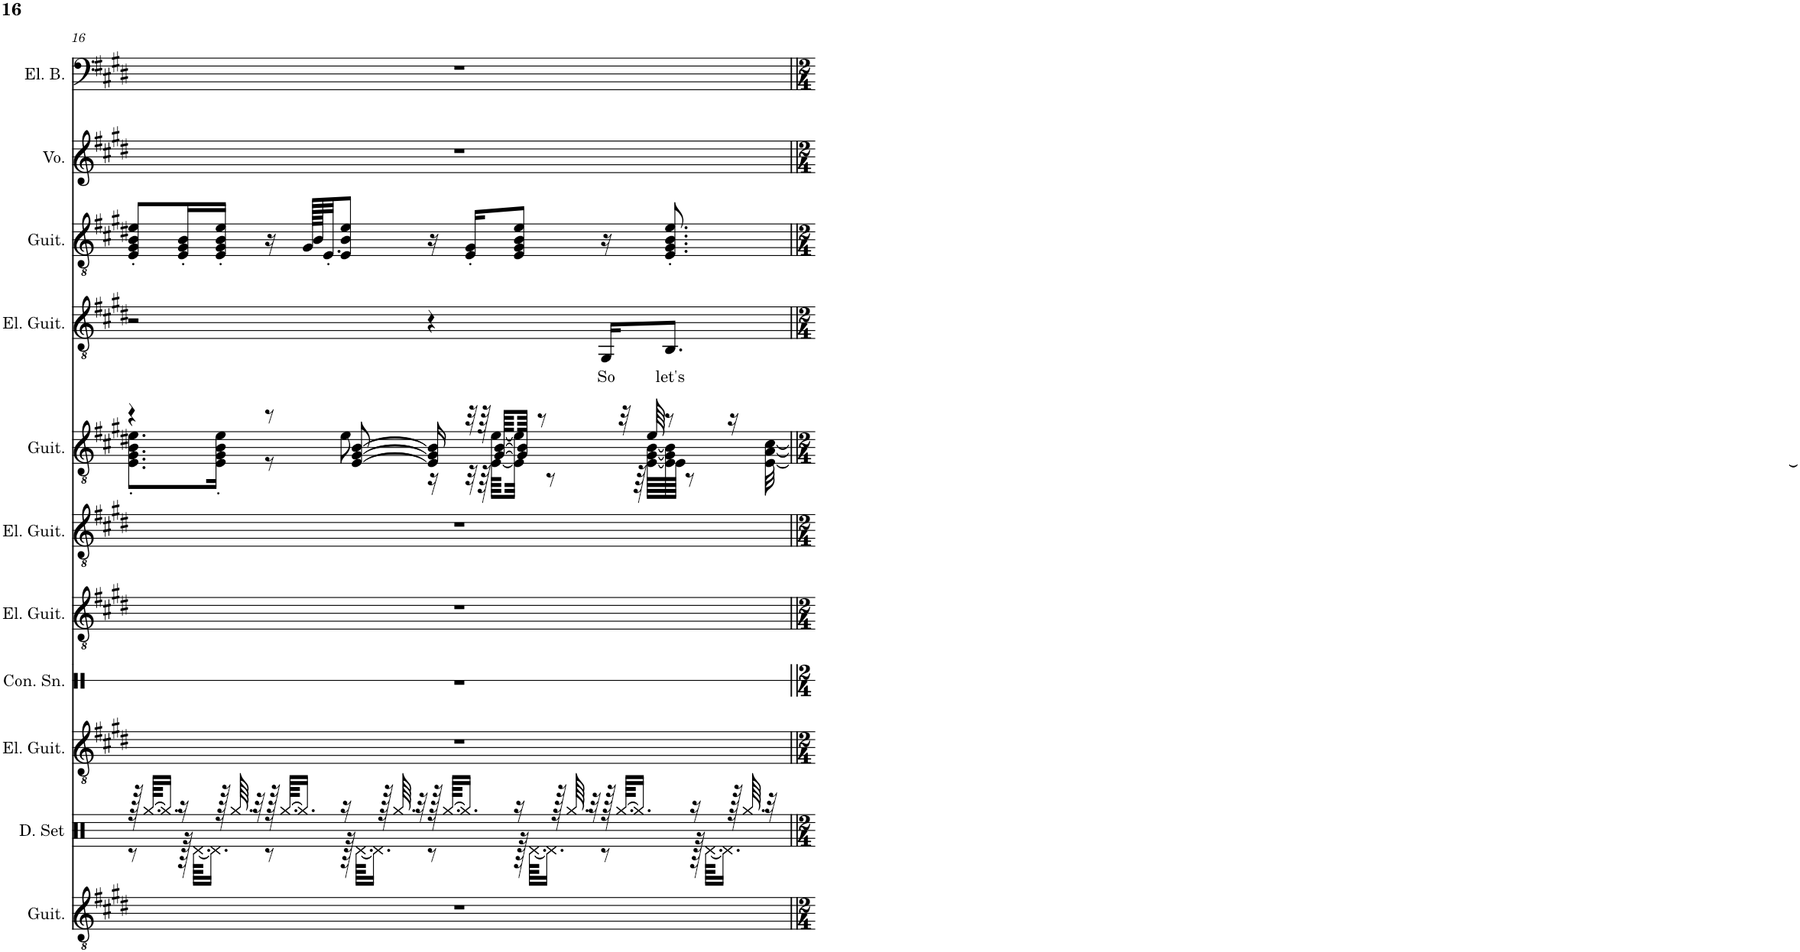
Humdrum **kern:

**kern	**kern	**kern	**kern	**kern	**kern	**kern	**kern	**text	**kern	**kern	**kern
*part11	*part10	*part9	*part8	*part7	*part6	*part5	*part4	*part4	*part3	*part2	*part1
*staff11	*staff10	*staff9	*staff8	*staff7	*staff6	*staff5	*staff4	*staff4	*staff3	*staff2	*staff1
*I"Acoustic Guitar	*I"Drumset	*I"Electric Guitar	*I"Concert Snare Drum	*I"Electric Guitar	*I"Electric Guitar	*I"Acoustic Guitar	*I"Electric Guitar	*	*I"Acoustic Guitar	*I"Voice	*I"Electric Bass, untitled
*I'Guit.	*I'D. Set	*I'El. Guit.	*I'Con. Sn.	*I'El. Guit.	*I'El. Guit.	*I'Guit.	*I'El. Guit.	*	*I'Guit.	*I'Vo.	*I'El. B.
!!LO:PB:g=z
*clefGv2	*clefX	*clefGv2	*clefX	*clefGv2	*clefGv2	*clefGv2	*clefGv2	*	*clefGv2	*clefG2	*clefF4
*	*	*	*	*	*	*	*	*	*	*	*Trd7c12
*k[f#c#g#d#]	*k[]	*k[f#c#g#d#]	*k[]	*k[f#c#g#d#]	*k[f#c#g#d#]	*k[f#c#g#d#]	*k[f#c#g#d#]	*	*k[f#c#g#d#]	*k[f#c#g#d#]	*k[f#c#g#d#]
*M4/4	*M4/4	*M4/4	*M4/4	*M4/4	*M4/4	*M4/4	*M4/4	*	*M4/4	*M4/4	*M4/4
=16	=16	=16	=16	=16	=16	=16	=16	=16	=16	=16	=16
*	*^	*	*	*	*	*^	*	*	*	*	*
1r	128r	8r	1r	1r	1r	1r	4r	8.E\' 8.G#\' 8.B\' 8.e\'L	2r	.	8E/' 8G#/' 8B/' 8e/'L	1r	1r
.	[64.Rgg/KKLL	.	.	.	.	.	.	.	.	.	.	.	.
.	16.Rgg/JJ]	.	.	.	.	.	.	.	.	.	.	.	.
.	16r	128r	.	.	.	.	.	.	.	.	16E/' 16G#/' 16B/'L	.	.
.	.	[64.Rd\KKLL	.	.	.	.	.	.	.	.	.	.	.
.	.	16.Rd\JJ]	.	.	.	.	.	.	.	.	.	.	.
.	128r	.	.	.	.	.	.	16E\' 16G#\' 16B\' 16e\'Jk	.	.	16E/' 16G#/' 16B/' 16e/'JJ	.	.
.	64.Rgg/	.	.	.	.	.	.	.	.	.	.	.	.
.	32r	.	.	.	.	.	.	.	.	.	.	.	.
.	128r	8r	.	.	.	.	8r	8r	.	.	16r	.	.
.	[64.Rgg/KKLL	.	.	.	.	.	.	.	.	.	.	.	.
.	16.Rgg/JJ]	.	.	.	.	.	.	.	.	.	.	.	.
.	.	.	.	.	.	.	.	.	.	.	128G#/LLLLL	.	.
.	.	.	.	.	.	.	.	.	.	.	128B/JJ	.	.
.	.	.	.	.	.	.	.	.	.	.	32.E'/JJ	.	.
.	16r	128r	.	.	.	.	[8E/ [8G#/ [8B/	8e\	.	.	8E/ 8B/ 8e/J	.	.
.	.	[64.Rd\KKLL	.	.	.	.	.	.	.	.	.	.	.
.	.	16.Rd\JJ]	.	.	.	.	.	.	.	.	.	.	.
.	128r	.	.	.	.	.	.	.	.	.	.	.	.
.	64.Rgg/	.	.	.	.	.	.	.	.	.	.	.	.
.	32r	.	.	.	.	.	.	.	.	.	.	.	.
.	128r	8r	.	.	.	.	16E/] 16G#/] 16B/]	16r	4r	.	16r	.	.
.	[64.Rgg/KKLL	.	.	.	.	.	.	.	.	.	.	.	.
.	16.Rgg/JJ]	.	.	.	.	.	.	.	.	.	.	.	.
.	.	.	.	.	.	.	32r	32r	.	.	16E/' 16G#/'KL	.	.
.	.	.	.	.	.	.	64r	64r	.	.	.	.	.
.	.	.	.	.	.	.	[64G#/ [64B/LLLL	[64E\ [64e\KLLL	.	.	.	.	.
.	16r	128r	.	.	.	.	64G#/] 64B/]JJJJ	32E\] 32e\]JJJ	.	.	8E/ 8G#/ 8B/ 8e/J	.	.
.	.	[64.Rd\KKLL	.	.	.	.	.	.	.	.	.	.	.
.	.	.	.	.	.	.	8r	.	.	.	.	.	.
.	.	16.Rd\JJ]	.	.	.	.	.	8r	.	.	.	.	.
.	128r	.	.	.	.	.	.	.	.	.	.	.	.
.	64.Rgg/	.	.	.	.	.	.	.	.	.	.	.	.
.	32r	.	.	.	.	.	.	.	.	.	.	.	.
!	!	!	!	!	!	!	!	!	!	!LO:LY:b	!	!	!
.	128r	8r	.	.	.	.	.	.	16GG#/KL	So	16r	.	.
.	[64.Rgg/KKLL	.	.	.	.	.	.	.	.	.	.	.	.
.	.	.	.	.	.	.	32r	.	.	.	.	.	.
.	16.Rgg/JJ]	.	.	.	.	.	.	64r	.	.	.	.	.
.	.	.	.	.	.	.	64e/	[64E\ [64G#\ [64B\LLLL	.	.	.	.	.
!	!	!	!	!	!	!	!	!	!	!LO:LY:b	!	!	!
.	.	.	.	.	.	.	8r	64E\_ 64G#\] 64B\]	8.BB/J	let's	8.E/' 8.G#/' 8.B/' 8.e/'	.	.
.	.	.	.	.	.	.	.	64E\JJJJ]	.	.	.	.	.
.	.	.	.	.	.	.	.	8r	.	.	.	.	.
.	16r	128r	.	.	.	.	.	.	.	.	.	.	.
.	.	[64.Rd\KKLL	.	.	.	.	.	.	.	.	.	.	.
.	.	16.Rd\JJ]	.	.	.	.	.	.	.	.	.	.	.
.	128r	.	.	.	.	.	16r	.	.	.	.	.	.
.	64.Rgg/	.	.	.	.	.	.	.	.	.	.	.	.
.	32r	.	.	.	.	.	.	[32E\ [32A\ [32c#\	.	.	.	.	.
*	*v	*v	*	*	*	*	*v	*v	*	*	*	*	*
=||	=||	=||	=||	=||	=||	=||	=||	=||	=||	=||	=||
*-	*-	*-	*-	*-	*-	*-	*-	*-	*-	*-	*-
